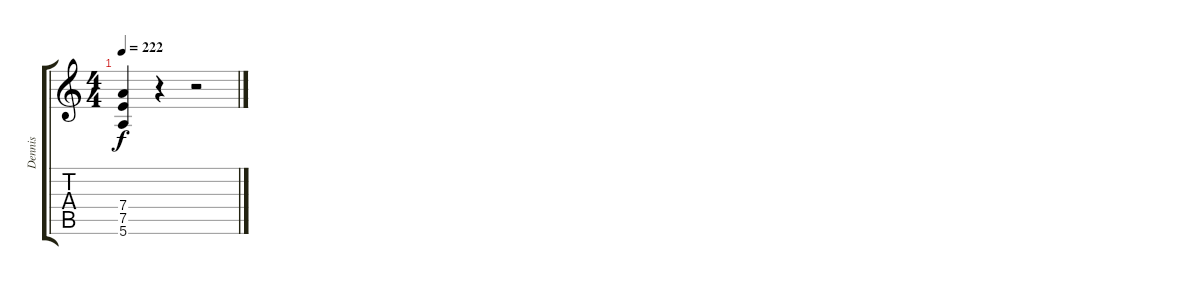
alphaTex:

\track ("Dennis" "Dennis") {instrument distortionguitar}
\staff {score tabs}
\tuning (E4 B3 G3 D3 A2 E2) {hide}
\ts (4 4)
\tempo 222
\clef g2
\ks c
(7.4 7.5 5.6).4{dy f} r.4 r.2
